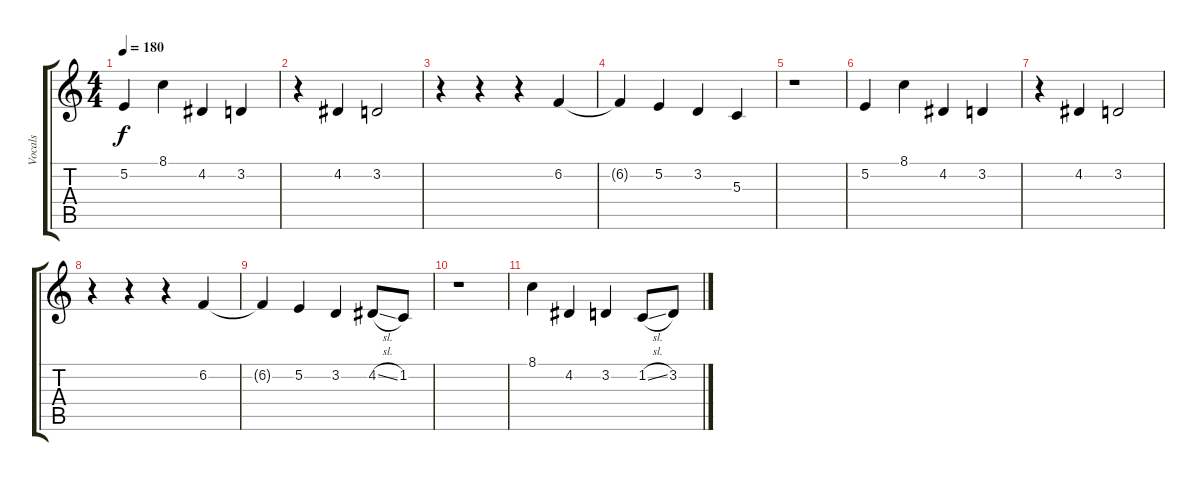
\track ("Vocals" "Vocals") {instrument oboe}
\staff {score tabs}
\tuning (E4 B3 G3 D3 A2 E2) {hide}
\ts (4 4)
\tempo 180
\clef g2
\ks c
5.2.4{dy f} 8.1.4 4.2.4 3.2.4 |
r.4 4.2.4 3.2.2 |
r.4 r.4 r.4 6.2.4 |
6.2{t}.4 5.2.4 3.2.4 5.3.4 |
r.1 |
5.2.4 8.1.4 4.2.4 3.2.4 |
r.4 4.2.4 3.2.2 |
r.4 r.4 r.4 6.2.4 |
6.2{t}.4 5.2.4 3.2.4 4.2{sl}.8 1.2.8 |
r.1 |
8.1.4 4.2.4 3.2.4 1.2{sl}.8 3.2.8
